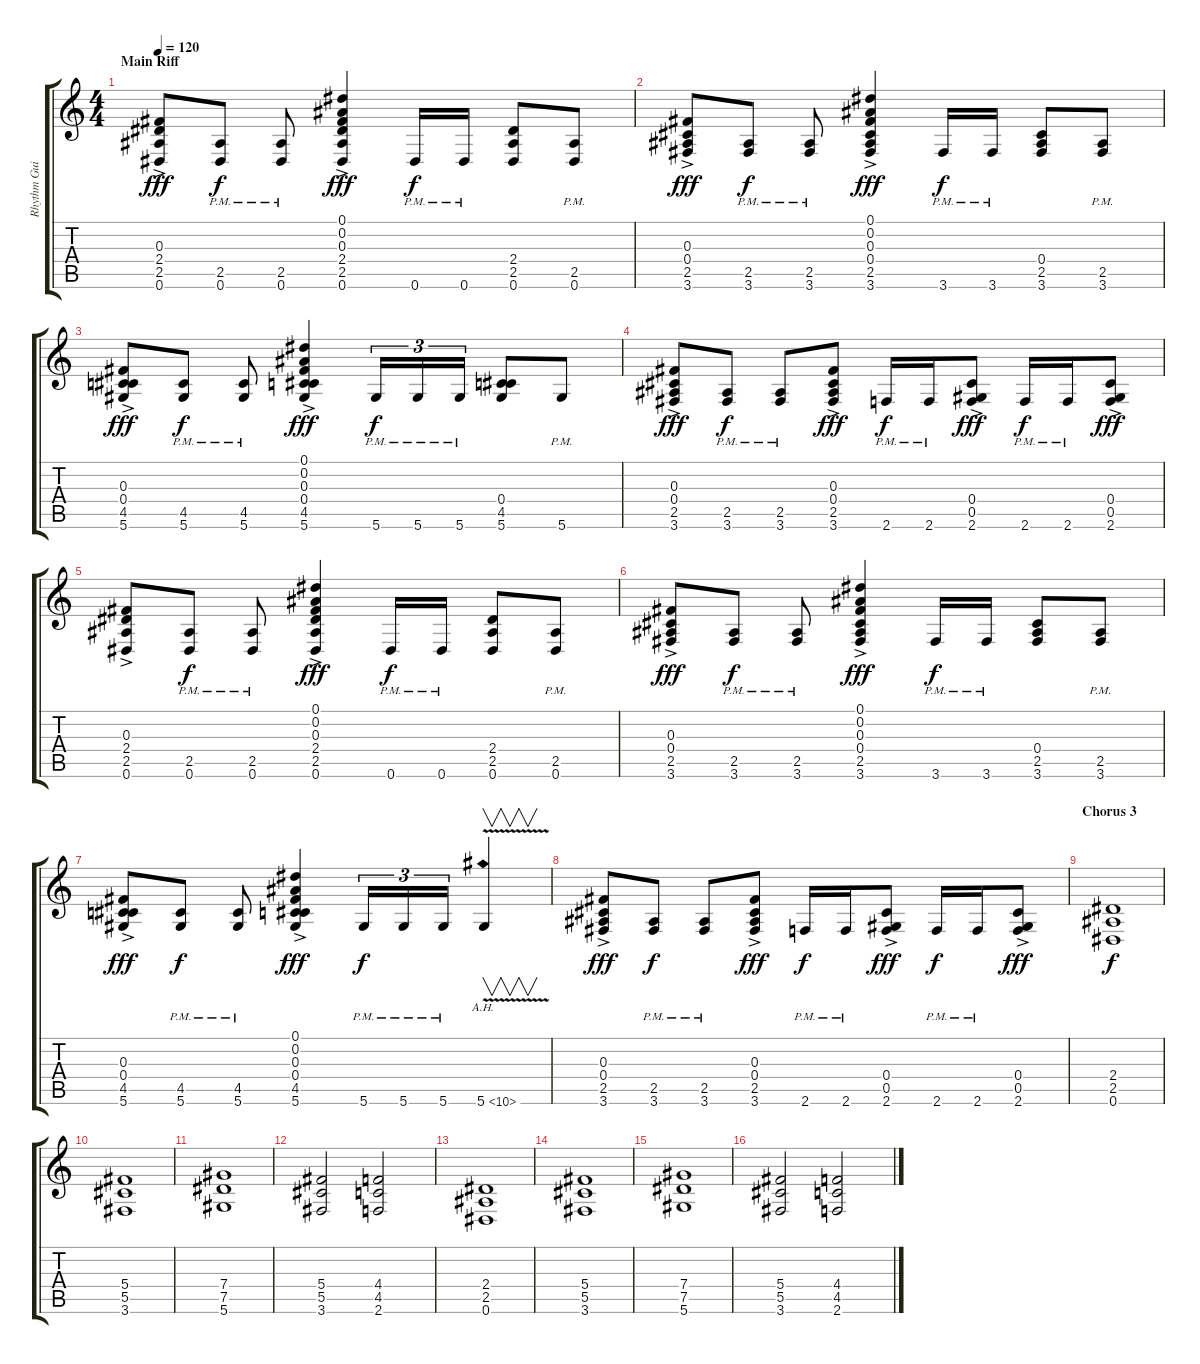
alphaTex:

\track ("Rhythm Guitar 1" "Rhythm Gui") {instrument distortionguitar}
\staff {score tabs}
\tuning (Eb4 Bb3 Gb3 Db3 Ab2 Eb2) {hide}
\ts (4 4)
\section ("" "Main Riff")
\tempo 120
\clef g2
\ks c
(0.3{ac} 2.4{ac} 2.5{ac} 0.6{ac}).8{dy fff instrument distortionguitar} (2.5{pm} 0.6{pm}).8{dy f} (2.5{pm} 0.6{pm}).8 (0.1 0.2 0.3 2.4 2.5{ac} 0.6).4{dy fff} 0.6{pm}.16{dy f} 0.6{pm}.16 (2.4 2.5 0.6).8 (2.5{pm} 0.6{pm}).8 |
(0.3{ac} 0.4{ac} 2.5{ac} 3.6{ac}).8{dy fff} (2.5{pm} 3.6{pm}).8{dy f} (2.5{pm} 3.6{pm}).8 (0.1 0.2 0.3 0.4 2.5{ac} 3.6).4{dy fff} 3.6{pm}.16{dy f} 3.6{pm}.16 (0.4 2.5 3.6).8 (2.5{pm} 3.6{pm}).8 |
(0.3 0.4 4.5 5.6{ac}).8{dy fff} (4.5{pm} 5.6{pm}).8{dy f} (4.5{pm} 5.6{pm}).8 (0.1 0.2 0.3 0.4 4.5 5.6{ac}).4{dy fff} 5.6{pm}.16{tu (3 2) dy f} 5.6{pm}.16{tu (3 2)} 5.6{pm}.16{tu (3 2)} (0.4 4.5 5.6).8 5.6{pm}.8 |
(0.3{ac} 0.4 2.5 3.6).8{dy fff} (2.5{pm} 3.6{pm}).8{dy f} (2.5{pm} 3.6{pm}).8 (0.3{ac} 0.4 2.5 3.6).8{dy fff} 2.6{pm}.16{dy f} 2.6{pm}.16 (0.4{ac} 0.5 2.6).8{dy fff} 2.6{pm}.16{dy f} 2.6{pm}.16 (0.4{ac} 0.5 2.6).8{dy fff} |
(0.3{ac} 2.4{ac} 2.5{ac} 0.6{ac}).8{instrument distortionguitar} (2.5{pm} 0.6{pm}).8{dy f} (2.5{pm} 0.6{pm}).8 (0.1 0.2 0.3 2.4 2.5{ac} 0.6).4{dy fff} 0.6{pm}.16{dy f} 0.6{pm}.16 (2.4 2.5 0.6).8 (2.5{pm} 0.6{pm}).8 |
(0.3{ac} 0.4{ac} 2.5{ac} 3.6{ac}).8{dy fff} (2.5{pm} 3.6{pm}).8{dy f} (2.5{pm} 3.6{pm}).8 (0.1 0.2 0.3 0.4 2.5{ac} 3.6).4{dy fff} 3.6{pm}.16{dy f} 3.6{pm}.16 (0.4 2.5 3.6).8 (2.5{pm} 3.6{pm}).8 |
(0.3 0.4 4.5 5.6{ac}).8{dy fff} (4.5{pm} 5.6{pm}).8{dy f} (4.5{pm} 5.6{pm}).8 (0.1 0.2 0.3 0.4 4.5 5.6{ac}).4{dy fff} 5.6{pm}.16{tu (3 2) dy f} 5.6{pm}.16{tu (3 2)} 5.6{pm}.16{tu (3 2)} 5.6{ah 5 v}.4{v instrument guitarharmonics} |
(0.3{ac} 0.4 2.5 3.6).8{dy fff instrument distortionguitar} (2.5{pm} 3.6{pm}).8{dy f} (2.5{pm} 3.6{pm}).8 (0.3{ac} 0.4 2.5 3.6).8{dy fff} 2.6{pm}.16{dy f} 2.6{pm}.16 (0.4{ac} 0.5 2.6).8{dy fff} 2.6{pm}.16{dy f} 2.6{pm}.16 (0.4{ac} 0.5 2.6).8{dy fff} |
\section ("" "Chorus 3")
(2.4 2.5 0.6).1{dy f} |
(5.4 5.5 3.6).1 |
(7.4 7.5 5.6).1 |
(5.4 5.5 3.6).2 (4.4 4.5 2.6).2 |
(2.4 2.5 0.6).1 |
(5.4 5.5 3.6).1 |
(7.4 7.5 5.6).1 |
(5.4 5.5 3.6).2 (4.4 4.5 2.6).2
